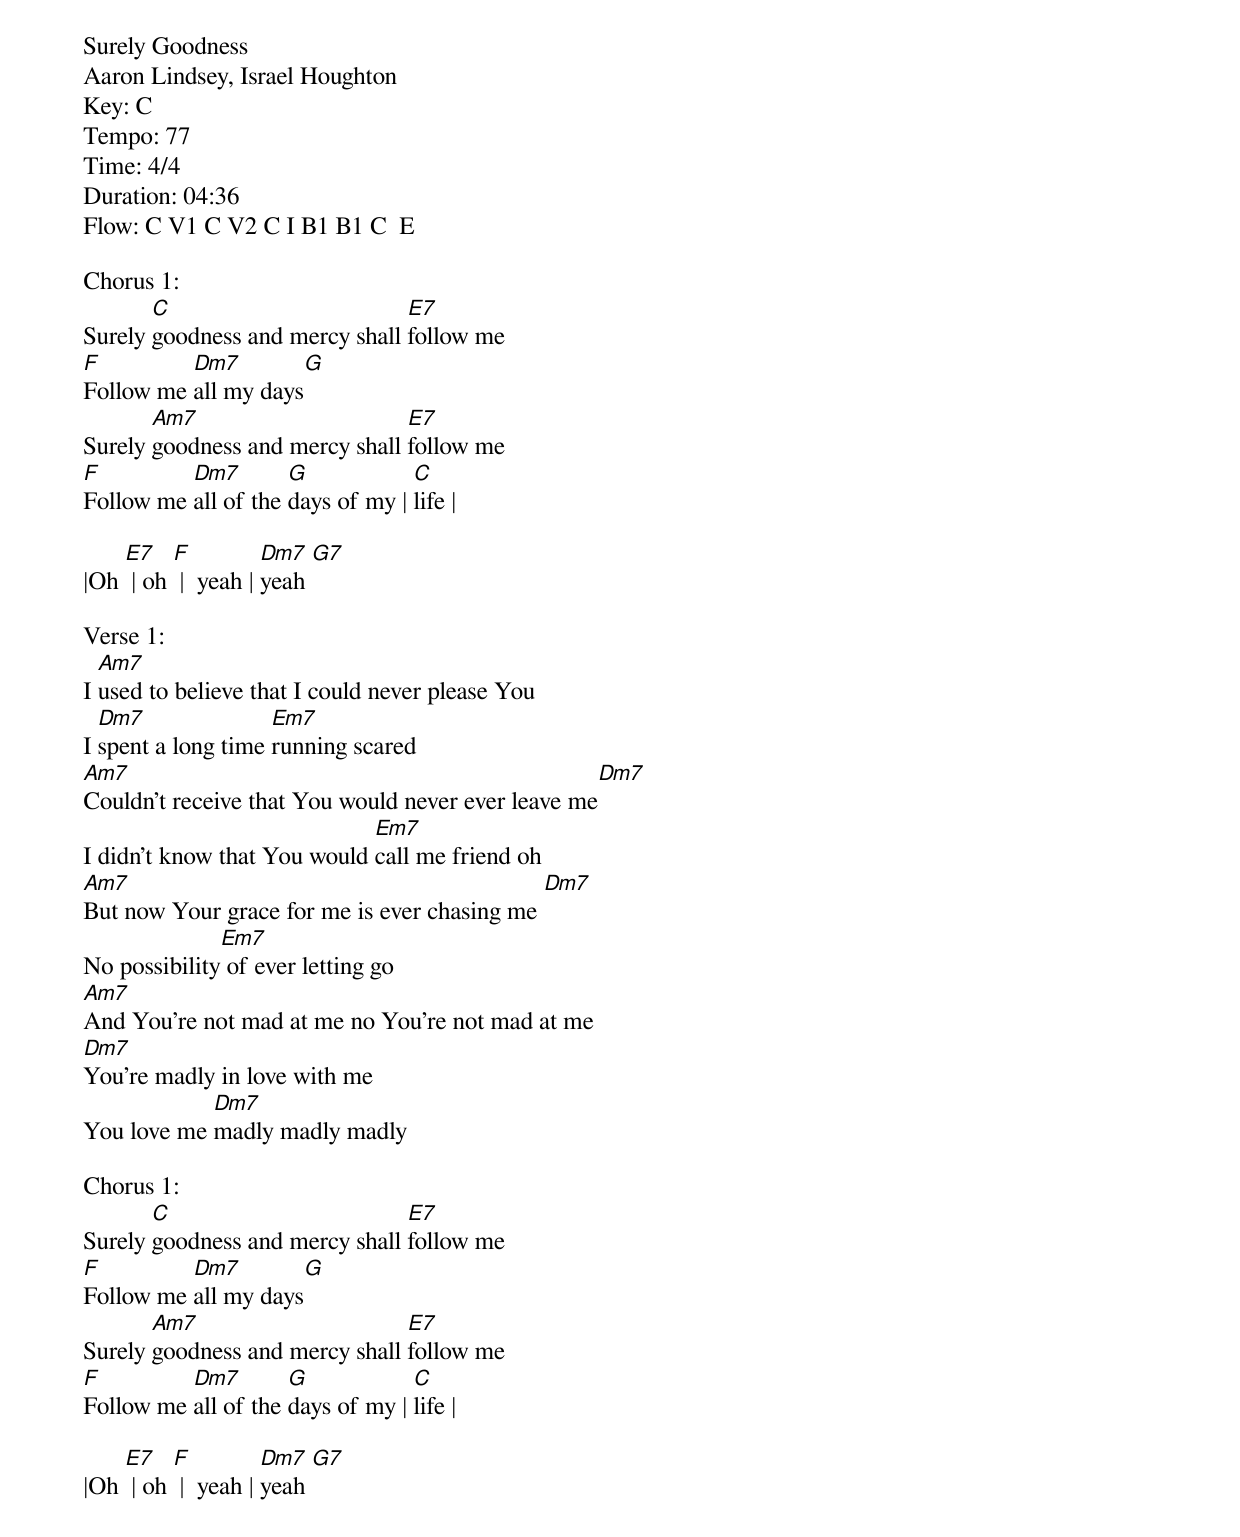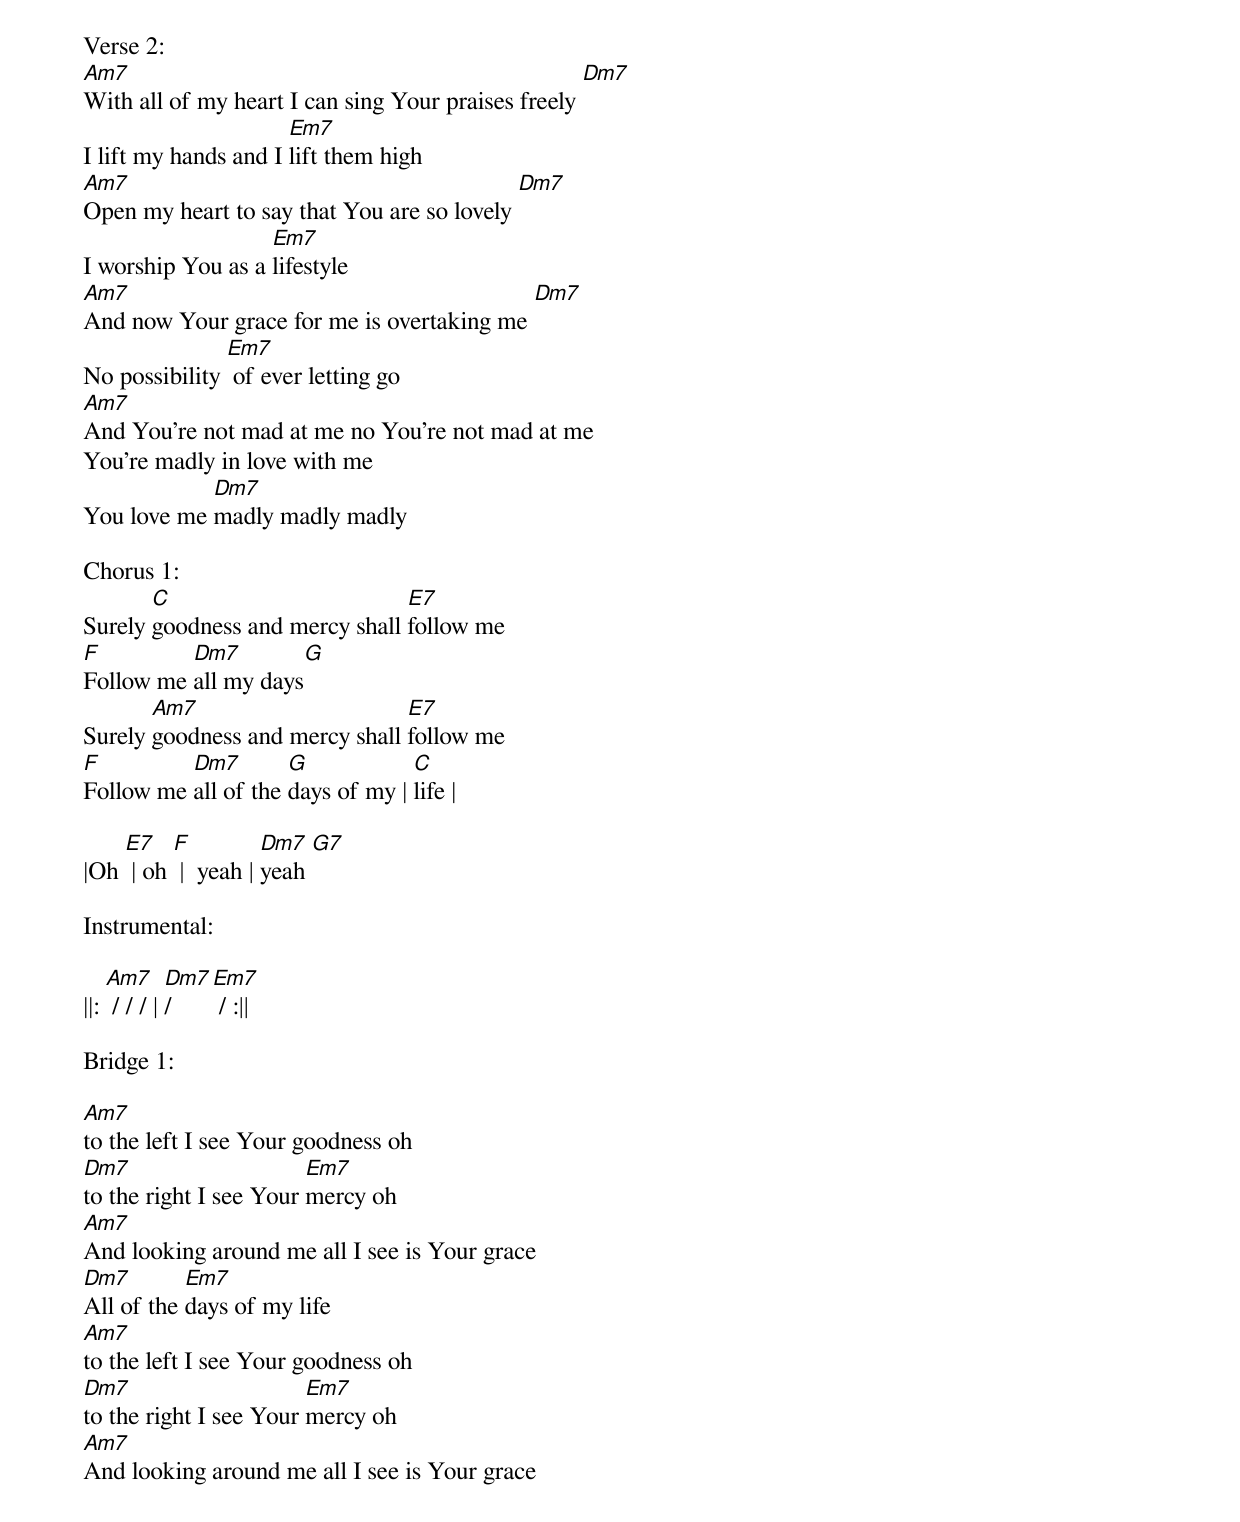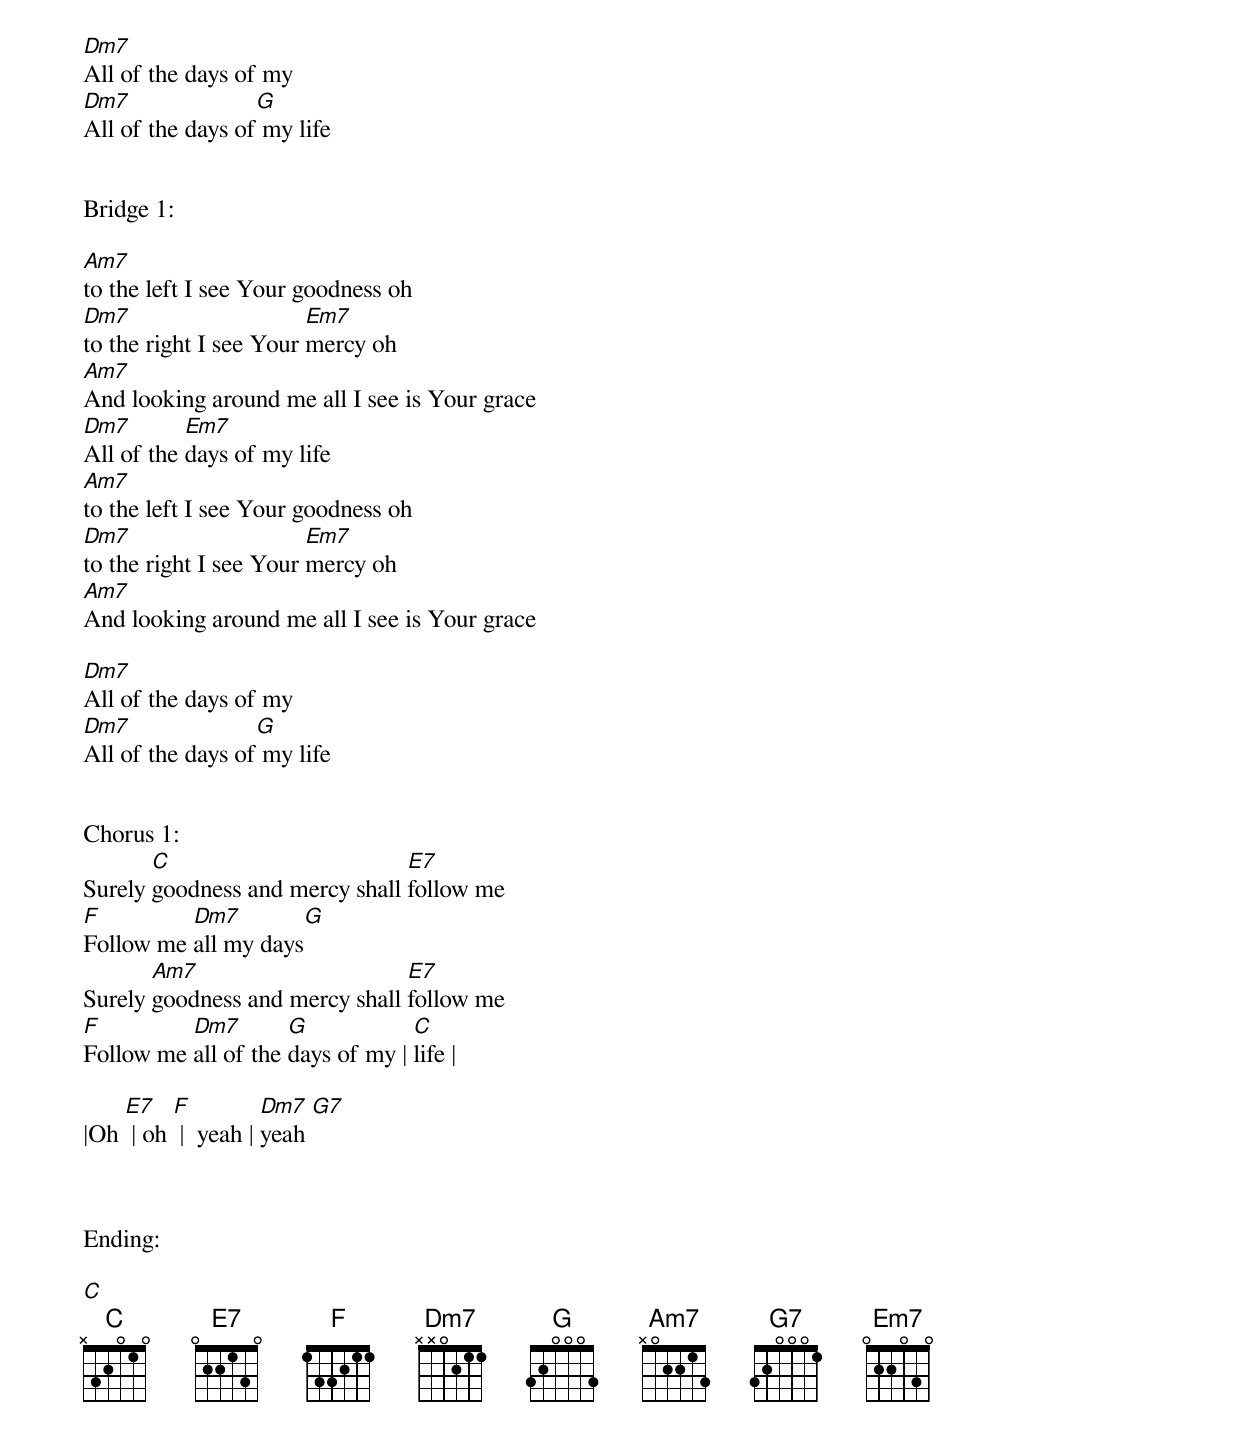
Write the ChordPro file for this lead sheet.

Surely Goodness
Aaron Lindsey, Israel Houghton
Key: C
Tempo: 77
Time: 4/4
Duration: 04:36
Flow: C V1 C V2 C I B1 B1 C  E

Chorus 1:
Surely [C]goodness and mercy shall [E7]follow me
[F]Follow me [Dm7]all my days[G]
Surely [Am7]goodness and mercy shall [E7]follow me
[F]Follow me [Dm7]all of the [G]days of my | [C]life |

|Oh [E7] | oh [F] |  yeah | [Dm7]yeah [G7]

Verse 1:
I [Am7]used to believe that I could never please You
I [Dm7]spent a long time [Em7]running scared
[Am7]Couldn't receive that You would never ever leave me[Dm7]
I didn't know that You would [Em7]call me friend oh
[Am7]But now Your grace for me is ever chasing me [Dm7]
No possibility[Em7] of ever letting go
[Am7]And You're not mad at me no You're not mad at me
[Dm7]You're madly in love with me
You love me [Dm7]madly madly madly

Chorus 1:
Surely [C]goodness and mercy shall [E7]follow me
[F]Follow me [Dm7]all my days[G]
Surely [Am7]goodness and mercy shall [E7]follow me
[F]Follow me [Dm7]all of the [G]days of my | [C]life |

|Oh [E7] | oh [F] |  yeah | [Dm7]yeah [G7]

Verse 2:
[Am7]With all of my heart I can sing Your praises freely [Dm7]
I lift my hands and I [Em7]lift them high
[Am7]Open my heart to say that You are so lovely [Dm7]
I worship You as a [Em7]lifestyle
[Am7]And now Your grace for me is overtaking me [Dm7]
No possibility [Em7] of ever letting go
[Am7]And You're not mad at me no You're not mad at me
You're madly in love with me
You love me [Dm7]madly madly madly

Chorus 1:
Surely [C]goodness and mercy shall [E7]follow me
[F]Follow me [Dm7]all my days[G]
Surely [Am7]goodness and mercy shall [E7]follow me
[F]Follow me [Dm7]all of the [G]days of my | [C]life |

|Oh [E7] | oh [F] |  yeah | [Dm7]yeah [G7]

Instrumental:

||: [Am7] / / / | [Dm7]/ [Em7] / :||

Bridge 1:

[Am7]to the left I see Your goodness oh
[Dm7]to the right I see Your [Em7]mercy oh
[Am7]And looking around me all I see is Your grace
[Dm7]All of the [Em7]days of my life
[Am7]to the left I see Your goodness oh
[Dm7]to the right I see Your [Em7]mercy oh
[Am7]And looking around me all I see is Your grace

[Dm7]All of the days of my
[Dm7]All of the days of[G] my life


Bridge 1:

[Am7]to the left I see Your goodness oh
[Dm7]to the right I see Your [Em7]mercy oh
[Am7]And looking around me all I see is Your grace
[Dm7]All of the [Em7]days of my life
[Am7]to the left I see Your goodness oh
[Dm7]to the right I see Your [Em7]mercy oh
[Am7]And looking around me all I see is Your grace

[Dm7]All of the days of my
[Dm7]All of the days of[G] my life


Chorus 1:
Surely [C]goodness and mercy shall [E7]follow me
[F]Follow me [Dm7]all my days[G]
Surely [Am7]goodness and mercy shall [E7]follow me
[F]Follow me [Dm7]all of the [G]days of my | [C]life |

|Oh [E7] | oh [F] |  yeah | [Dm7]yeah [G7]



Ending:

[C]
